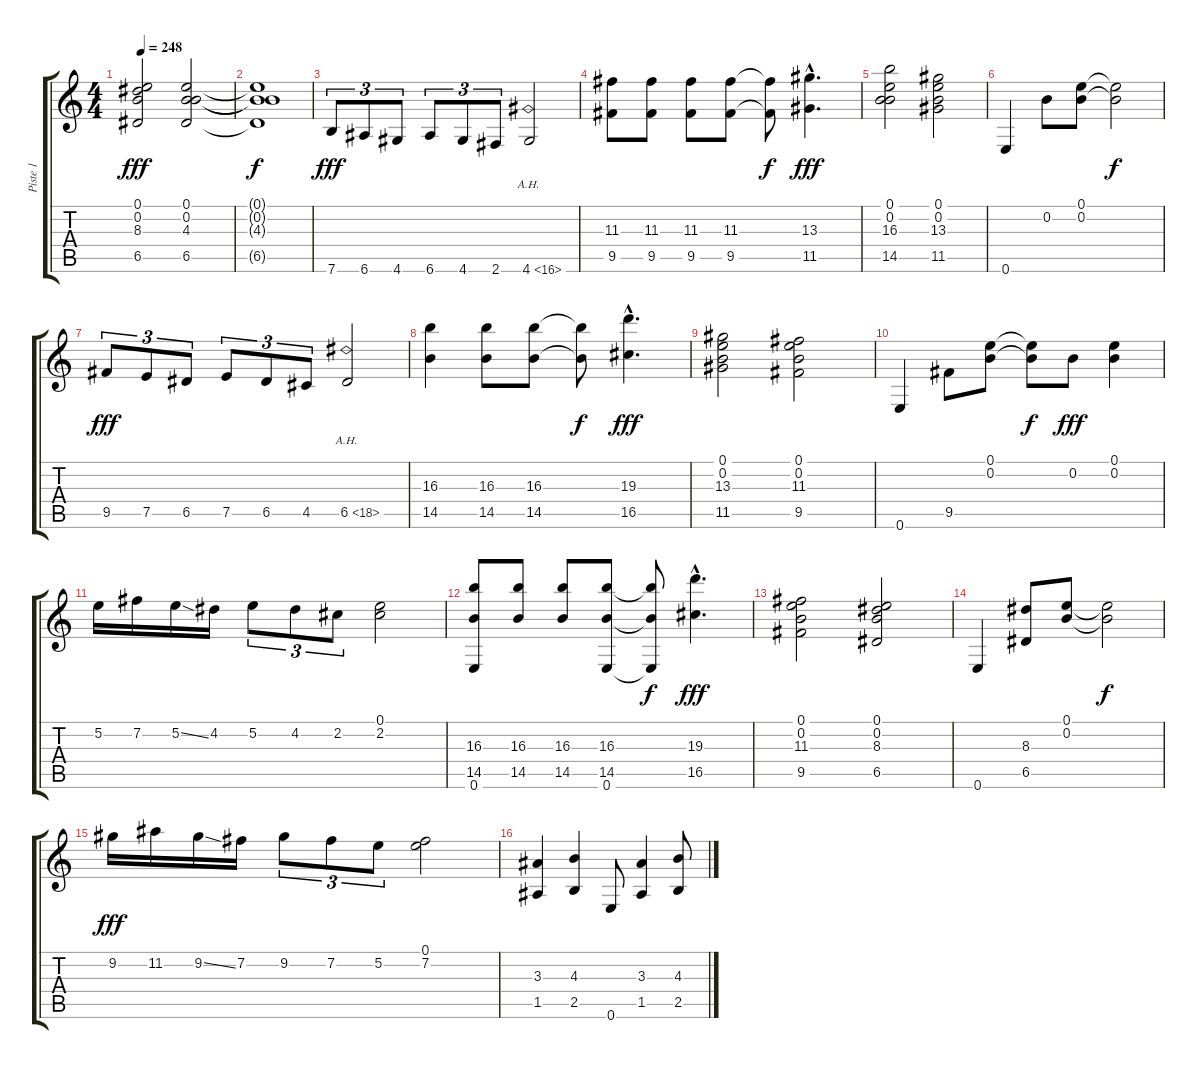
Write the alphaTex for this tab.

\track ("Piste 1" "Piste 1") {instrument distortionguitar}
\staff {score tabs}
\tuning (E4 B3 G3 D3 A2 E2) {hide}
\ts (4 4)
\tempo 248
\clef g2
\ks c
(0.1 0.2 8.3 6.5).2{dy fff} (0.1 0.2 4.3 6.5).2 |
(0.1{t} 0.2{t} 4.3{t} 6.5{t}).1{dy f} |
7.6.8{tu (3 2) dy fff} 6.6.8{tu (3 2)} 4.6.8{tu (3 2)} 6.6.8{tu (3 2)} 4.6.8{tu (3 2)} 2.6.8{tu (3 2)} 4.6{ah 12}.2 |
(11.3 9.5).8 (11.3 9.5).8 (11.3 9.5).8 (11.3 9.5).8 (11.3{t} 9.5{t}).8{dy f} (13.3{hac} 11.5{hac}).4{d dy fff} |
(0.1 0.2 16.3 14.5).2 (0.1 0.2 13.3 11.5).2 |
0.6.4 0.2.8 (0.1 0.2).8 (0.1{t} 0.2{t}).2{dy f} |
9.5.8{tu (3 2) dy fff} 7.5.8{tu (3 2)} 6.5.8{tu (3 2)} 7.5.8{tu (3 2)} 6.5.8{tu (3 2)} 4.5.8{tu (3 2)} 6.5{ah 12}.2 |
(16.3 14.5).4 (16.3 14.5).8 (16.3 14.5).8 (16.3{t} 14.5{t}).8{dy f} (19.3{hac} 16.5{hac}).4{d dy fff} |
(0.1 0.2 13.3 11.5).2 (0.1 0.2 11.3 9.5).2 |
0.6.4 9.5.8 (0.1 0.2).8 (0.1{t} 0.2{t}).8{dy f} 0.2.8{dy fff} (0.1 0.2).4 |
5.2.16 7.2.16 5.2{ss}.16 4.2.16 5.2.8{tu (3 2)} 4.2.8{tu (3 2)} 2.2.8{tu (3 2)} (0.1 2.2).2 |
(16.3 14.5 0.6).8 (16.3 14.5).8 (16.3 14.5).8 (16.3 14.5 0.6).8 (16.3{t} 14.5{t} 0.6{t}).8{dy f} (19.3{hac} 16.5{hac}).4{d dy fff} |
(0.1 0.2 11.3 9.5).2 (0.1 0.2 8.3 6.5).2 |
0.6.4 (8.3 6.5).8 (0.1 0.2).8 (0.1{t} 0.2{t}).2{dy f} |
9.2.16{dy fff} 11.2.16 9.2{ss}.16 7.2.16 9.2.8{tu (3 2)} 7.2.8{tu (3 2)} 5.2.8{tu (3 2)} (0.1 7.2).2 |
(3.3 1.5).4 (4.3 2.5).4 0.6.8 (3.3 1.5).4 (4.3 2.5).8
